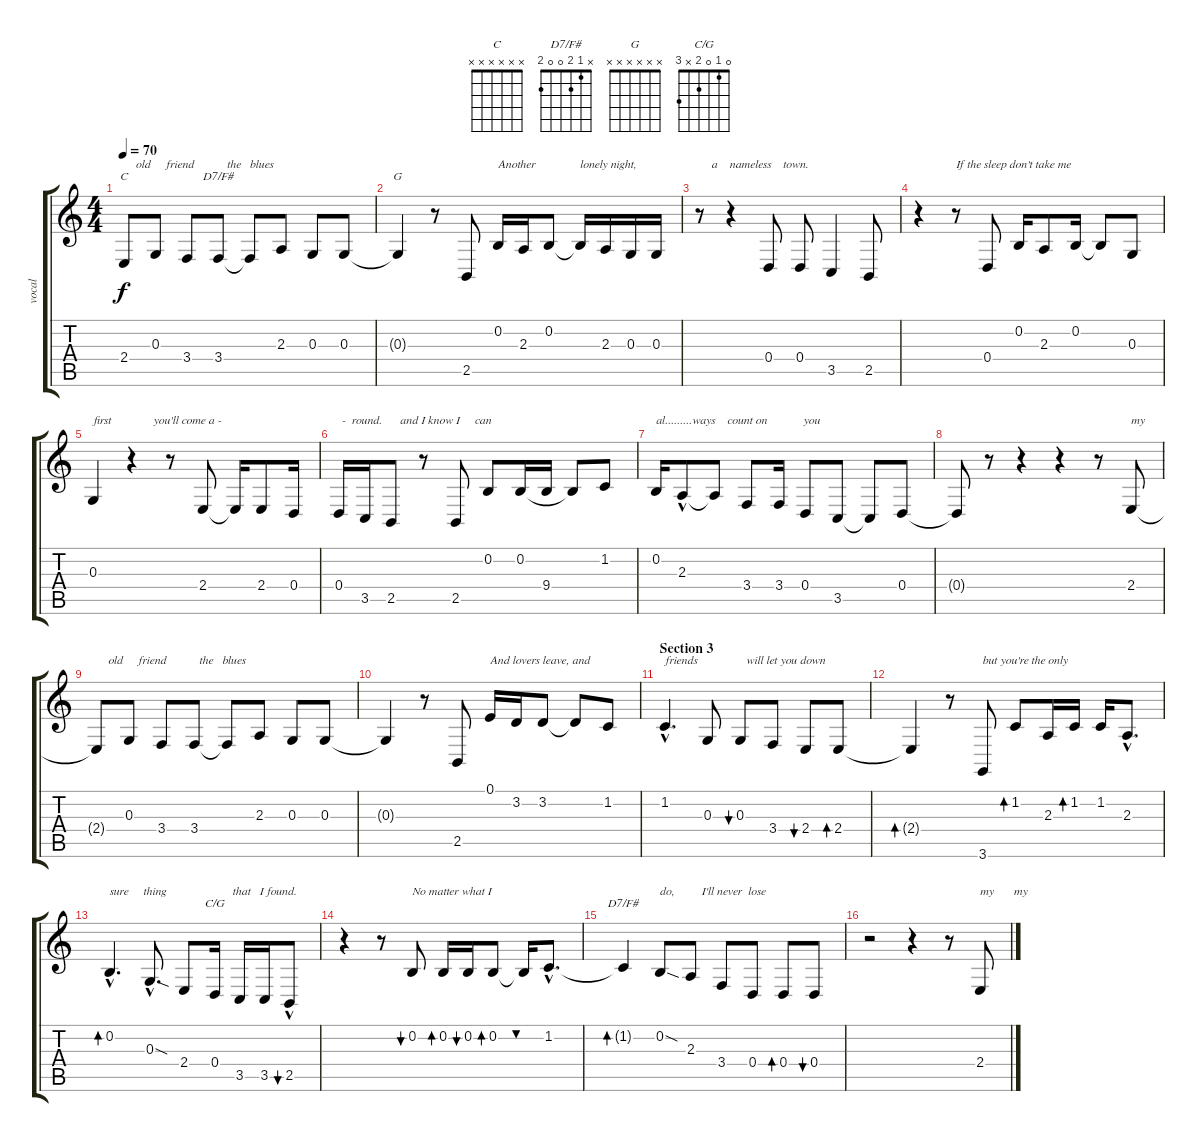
\track ("vocal " "vocal ") {instrument clarinet}
\staff {score tabs}
\tuning (E4 B3 G3 D3 A2 E2) {hide}
\chord ("C" x x x x x x)
\chord ("D7/F#" x x x x x x)
\chord ("G" x x x x x x)
\chord ("C/G" 0 1 0 2 x 3)
\chord ("D7/F#" x 1 2 0 0 2)
\ts (4 4)
\tempo 70
\clef g2
\ks c
2.4{t}.8{ch "C" txt "    old     friend           the   blues" dy f} 0.3.8 3.4.8 3.4.8{ch "D7/F#"} 3.4{t}.8 2.3.8 0.3.8 0.3.8 |
0.3{t}.4{ch "G"} r.8 2.5.8 0.2.16{txt "Another"} 2.3.16 0.2.8 0.2{t}.16{txt "lonely night,"} 2.3.16 0.3.16 0.3.16 |
r.8{txt "    a    nameless    town."} r.4 0.4.8 0.4.8 3.5.4 2.5.8 |
r.4 r.8{txt "If the sleep don't take me"} 0.4.8 0.2.16 2.3.8 0.2.16 0.2{t}.8 0.3.8 |
0.3.4{txt "first              you'll come a -"} r.4 r.8 2.4.8 2.4{t}.16 2.4.8 0.4.16 |
0.4.16{txt " -  round.      and I know I     can"} 3.5.16 2.5.8 r.8 2.5.8 0.2.8 0.2.16 9.4.16 0.2{t}.8 1.2.8 |
0.2.16{txt "al.........ways    count on            you"} 2.3{hac}.8 2.3{t}.8 3.4.8 3.4.16 0.4.8 3.5.8 3.5{t}.8 0.4.8 |
0.4{t}.8 r.8 r.4 r.4 r.8 2.4.8{txt "my"} |
2.4{t}.8{txt "    old     friend           the   blues"} 0.3.8 3.4.8 3.4.8 3.4{t}.8 2.3.8 0.3.8 0.3.8 |
0.3{t}.4 r.8 2.5.8 0.1.16{txt "And lovers leave, and"} 3.2.16 3.2.8 3.2{t}.8 1.2.8 |
\section ("" "Section 3")
1.2{hac}.4{d txt "friends"} 0.3.8 0.3.8{bu 60 txt "  will let you down"} 3.4.8 2.4.8{bu 60} 2.4.8{bd 60} |
2.4{t}.4{bd 60} r.8 3.6.8{txt "but you're the only"} 1.2.8{bd 60} 2.3.16 1.2.16{bd 60} 1.2.16 2.3{hac}.8{d} |
0.2{hac}.4{d bd 60 txt "sure     thing"} 0.3{sod hac}.8{d} 2.4.8 0.4.16{ch "C/G" txt "      that   I found."} 3.5.16 3.5.16 2.5{hac}.8{bu 60} |
r.4 r.8 0.2.8{bu 60 txt "No matter what I   "} 0.2.16{bd 60} 0.2.16{bu 60} 0.2.8{bd 60} 0.2{t}.16{bu 60} 1.2{hac}.8{d} |
1.2{t}.4{bd 60 ch "D7/F#"} 0.2{sod}.8{txt "do,         I'll never  lose"} 2.3.8 3.4.8 0.4.8 0.4.8{bd 60} 0.4.8{bu 60} |
r.2{txt "                                                my"} r.4 r.8 2.4.8{txt "my"}
